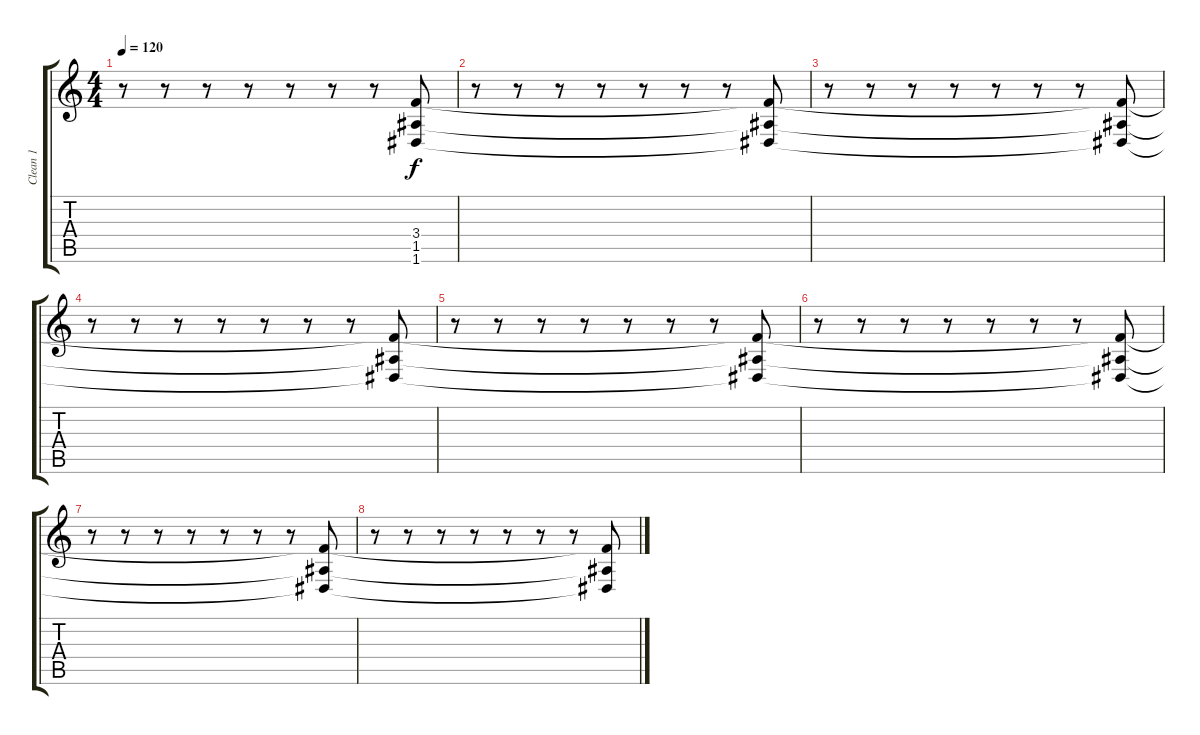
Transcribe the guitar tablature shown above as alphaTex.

\track ("Clean 1" "Clean 1") {instrument electricguitarclean}
\staff {score tabs}
\tuning (E4 B3 G3 D3 A2 D2) {hide}
\ts (4 4)
\tempo 120
\clef g2
\ks c
r.8{dy f} r.8 r.8 r.8 r.8 r.8 r.8 (3.4{t} 1.5{t} 1.6{t}).8 |
r.8 r.8 r.8 r.8 r.8 r.8 r.8 (3.4{t} 1.5{t} 1.6{t}).8 |
r.8 r.8 r.8 r.8 r.8 r.8 r.8 (3.4{t} 1.5{t} 1.6{t}).8 |
r.8 r.8 r.8 r.8 r.8 r.8 r.8 (3.4{t} 1.5{t} 1.6{t}).8 |
r.8 r.8 r.8 r.8 r.8 r.8 r.8 (3.4{t} 1.5{t} 1.6{t}).8 |
r.8 r.8 r.8 r.8 r.8 r.8 r.8 (3.4{t} 1.5{t} 1.6{t}).8 |
r.8 r.8 r.8 r.8 r.8 r.8 r.8 (3.4{t} 1.5{t} 1.6{t}).8 |
r.8 r.8 r.8 r.8 r.8 r.8 r.8 (3.4{t} 1.5{t} 1.6{t}).8
